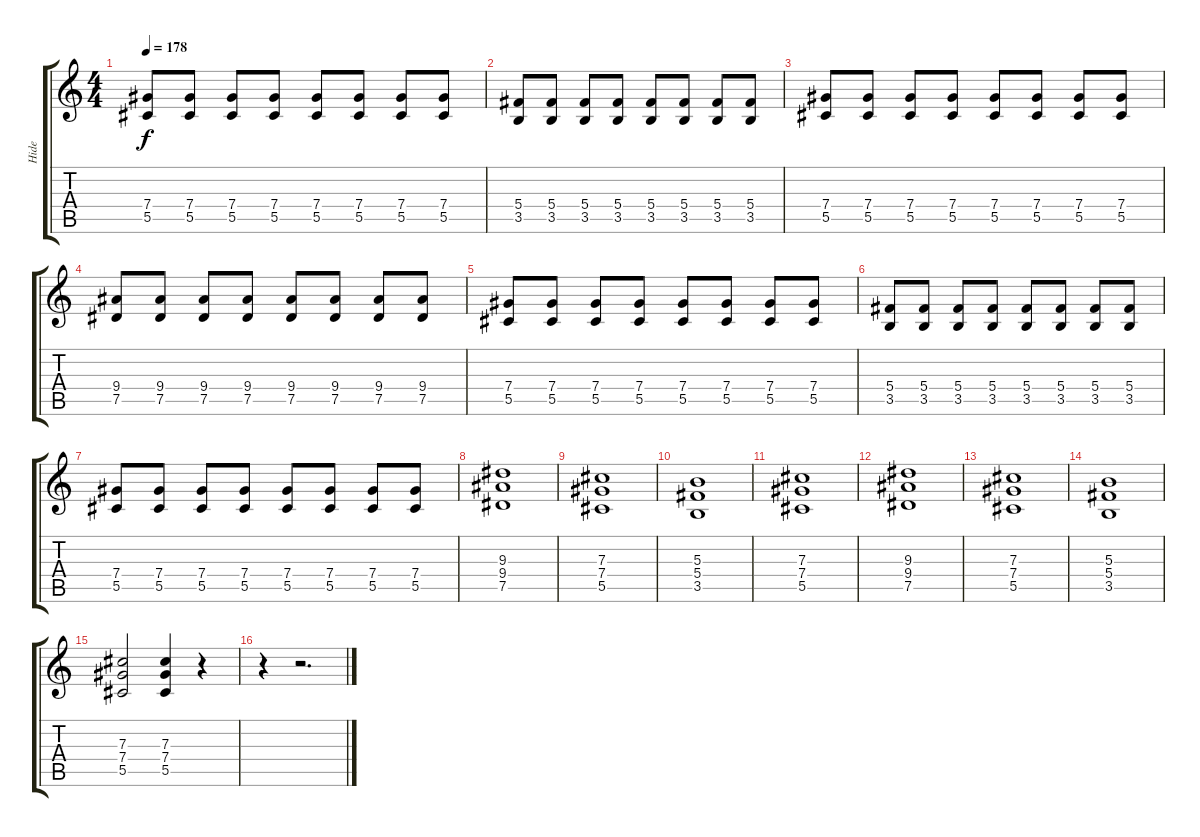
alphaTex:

\track ("Hide" "Hide") {instrument distortionguitar}
\staff {score tabs}
\tuning (Eb4 Bb3 Gb3 Db3 Ab2 Eb2) {hide}
\ts (4 4)
\tempo 178
\clef g2
\ks c
(7.4 5.5).8{dy f} (7.4 5.5).8 (7.4 5.5).8 (7.4 5.5).8 (7.4 5.5).8 (7.4 5.5).8 (7.4 5.5).8 (7.4 5.5).8 |
(5.4 3.5).8 (5.4 3.5).8 (5.4 3.5).8 (5.4 3.5).8 (5.4 3.5).8 (5.4 3.5).8 (5.4 3.5).8 (5.4 3.5).8 |
(7.4 5.5).8 (7.4 5.5).8 (7.4 5.5).8 (7.4 5.5).8 (7.4 5.5).8 (7.4 5.5).8 (7.4 5.5).8 (7.4 5.5).8 |
(9.4 7.5).8 (9.4 7.5).8 (9.4 7.5).8 (9.4 7.5).8 (9.4 7.5).8 (9.4 7.5).8 (9.4 7.5).8 (9.4 7.5).8 |
(7.4 5.5).8 (7.4 5.5).8 (7.4 5.5).8 (7.4 5.5).8 (7.4 5.5).8 (7.4 5.5).8 (7.4 5.5).8 (7.4 5.5).8 |
(5.4 3.5).8 (5.4 3.5).8 (5.4 3.5).8 (5.4 3.5).8 (5.4 3.5).8 (5.4 3.5).8 (5.4 3.5).8 (5.4 3.5).8 |
(7.4 5.5).8 (7.4 5.5).8 (7.4 5.5).8 (7.4 5.5).8 (7.4 5.5).8 (7.4 5.5).8 (7.4 5.5).8 (7.4 5.5).8 |
(9.3 9.4 7.5).1 |
(7.3 7.4 5.5).1 |
(5.3 5.4 3.5).1 |
(7.3 7.4 5.5).1 |
(9.3 9.4 7.5).1 |
(7.3 7.4 5.5).1 |
(5.3 5.4 3.5).1 |
(7.3 7.4 5.5).2 (7.3 7.4 5.5).4 r.4 |
r.4 r.2{d}
